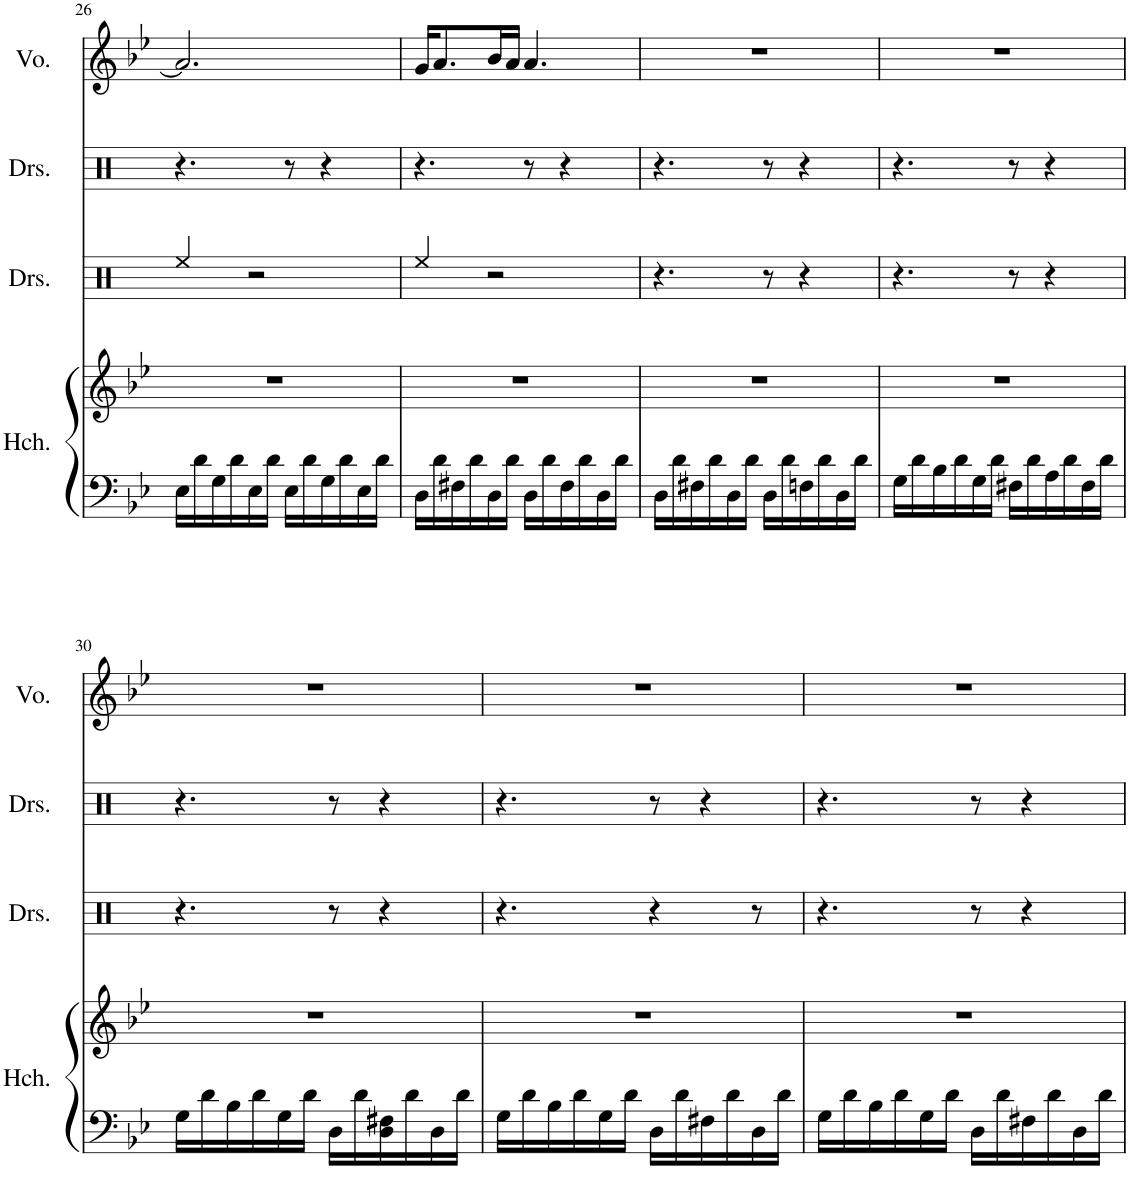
**kern	**kern	**kern	**kern	**kern
*part4	*part4	*part3	*part2	*part1
*staff5	*staff4	*staff3	*staff2	*staff1
*I"Harpsichord	*	*I"Drumset	*I"Drumset	*I"Voice
*I'Hch.	*	*I'Drs.	*I'Drs.	*I'Vo.
!!LO:PB:g=z
*clefF4	*clefG2	*clefX	*clefX	*clefG2
*k[b-e-]	*k[b-e-]	*k[]	*k[]	*k[b-e-]
*M6/8	*M6/8	*M6/8	*M6/8	*M6/8
=26	=26	=26	=26	=26
16E-\LL	2.r	4Ree/	4.r	2.a/]
16d\	.	.	.	.
16G\	.	.	.	.
16d\	.	.	.	.
16E-\	.	2r	.	.
16d\JJ	.	.	.	.
16E-\LL	.	.	8r	.
16d\	.	.	.	.
16G\	.	.	4r	.
16d\	.	.	.	.
16E-\	.	.	.	.
16d\JJ	.	.	.	.
=27	=27	=27	=27	=27
16D\LL	2.r	4Ree/	4.r	16g/KL
16d\	.	.	.	8.a/
16F#X\	.	.	.	.
16d\	.	.	.	.
16D\	.	2r	.	16b-/L
16d\JJ	.	.	.	16a/JJ
16D\LL	.	.	8r	4.a/
16d\	.	.	.	.
16F#\	.	.	4r	.
16d\	.	.	.	.
16D\	.	.	.	.
16d\JJ	.	.	.	.
=28	=28	=28	=28	=28
16D\LL	2.r	4.r	4.r	2.r
16d\	.	.	.	.
16F#X\	.	.	.	.
16d\	.	.	.	.
16D\	.	.	.	.
16d\JJ	.	.	.	.
16D\LL	.	8r	8r	.
16d\	.	.	.	.
16Fn\	.	4r	4r	.
16d\	.	.	.	.
16D\	.	.	.	.
16d\JJ	.	.	.	.
=29	=29	=29	=29	=29
16G\LL	2.r	4.r	4.r	2.r
16d\	.	.	.	.
16B-\	.	.	.	.
16d\	.	.	.	.
16G\	.	.	.	.
16d\JJ	.	.	.	.
16F#X\LL	.	8r	8r	.
16d\	.	.	.	.
16A\	.	4r	4r	.
16d\	.	.	.	.
16F#\	.	.	.	.
16d\JJ	.	.	.	.
!!LO:LB:g=z
=30	=30	=30	=30	=30
16G\LL	2.r	4.r	4.r	2.r
16d\	.	.	.	.
16B-\	.	.	.	.
16d\	.	.	.	.
16G\	.	.	.	.
16d\JJ	.	.	.	.
16D\LL	.	8r	8r	.
16d\	.	.	.	.
16D\ 16F#X\	.	4r	4r	.
16d\	.	.	.	.
16D\	.	.	.	.
16d\JJ	.	.	.	.
=31	=31	=31	=31	=31
16G\LL	2.r	4.r	4.r	2.r
16d\	.	.	.	.
16B-\	.	.	.	.
16d\	.	.	.	.
16G\	.	.	.	.
16d\JJ	.	.	.	.
16D\LL	.	4r	8r	.
16d\	.	.	.	.
16F#X\	.	.	4r	.
16d\	.	.	.	.
16D\	.	8r	.	.
16d\JJ	.	.	.	.
=32	=32	=32	=32	=32
16G\LL	2.r	4.r	4.r	2.r
16d\	.	.	.	.
16B-\	.	.	.	.
16d\	.	.	.	.
16G\	.	.	.	.
16d\JJ	.	.	.	.
16D\LL	.	8r	8r	.
16d\	.	.	.	.
16F#X\	.	4r	4r	.
16d\	.	.	.	.
16D\	.	.	.	.
16d\JJ	.	.	.	.
=	=	=	=	=
*-	*-	*-	*-	*-
